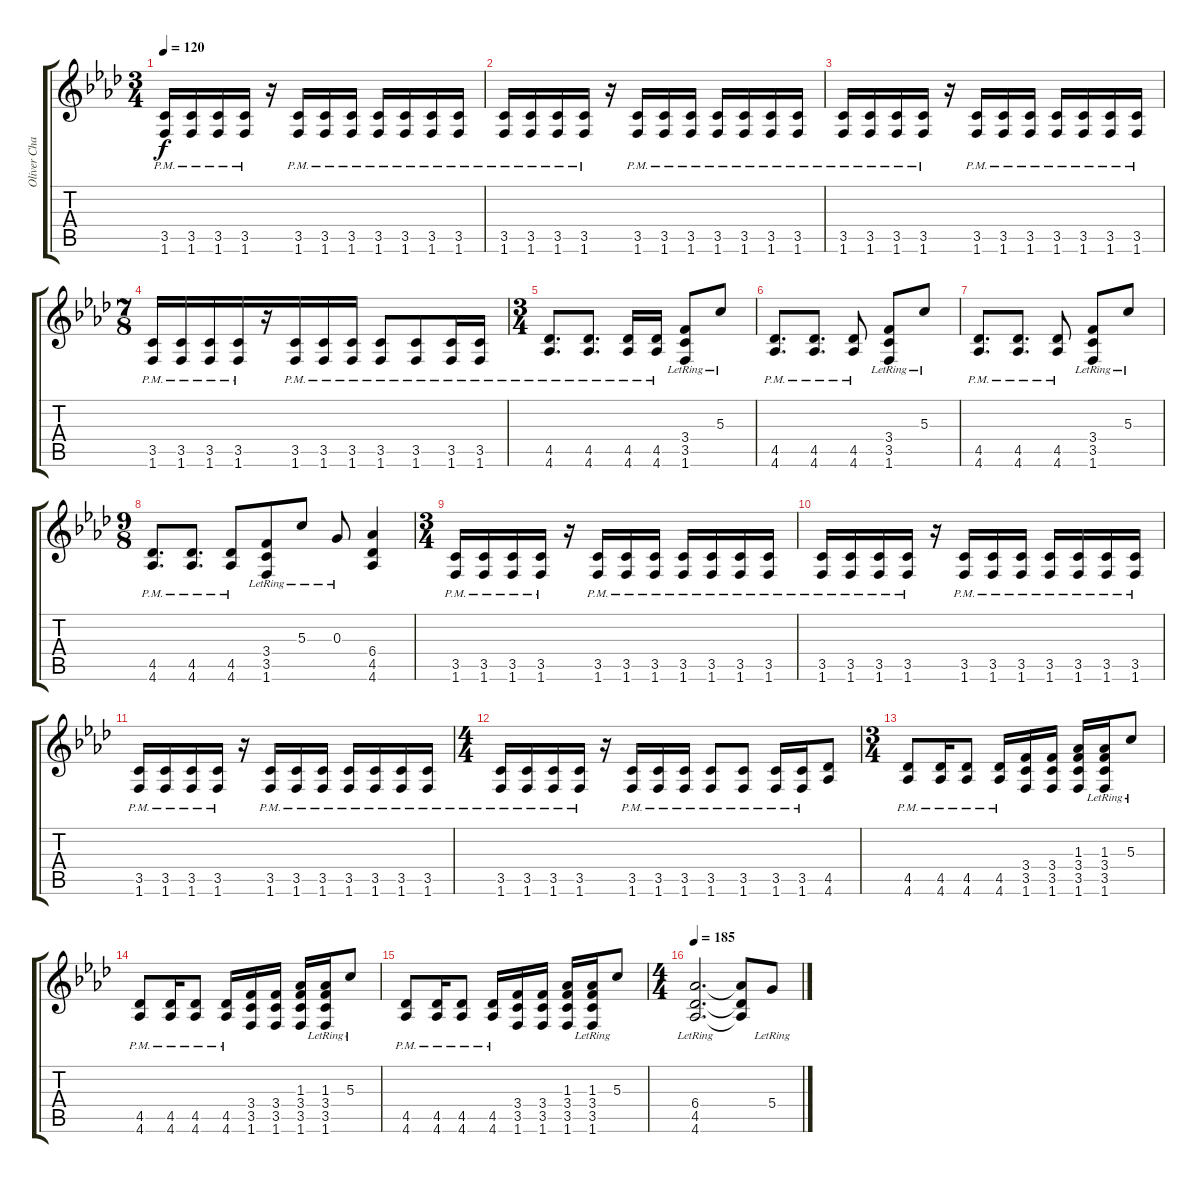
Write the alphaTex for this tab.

\track ("Oliver Chapoy" "Oliver Cha") {instrument distortionguitar}
\staff {score tabs}
\tuning (E4 B3 G3 D3 A2 E2) {hide}
\ts (3 4)
\tempo 120
\clef g2
\ks ab
(3.5{pm} 1.6{pm}).16{dy f instrument distortionguitar} (3.5{pm} 1.6{pm}).16 (3.5{pm} 1.6{pm}).16 (3.5{pm} 1.6{pm}).16 r.16 (3.5{pm} 1.6{pm}).16 (3.5{pm} 1.6{pm}).16 (3.5{pm} 1.6{pm}).16 (3.5{pm} 1.6{pm}).16 (3.5{pm} 1.6{pm}).16 (3.5{pm} 1.6{pm}).16 (3.5{pm} 1.6{pm}).16 |
(3.5{pm} 1.6{pm}).16 (3.5{pm} 1.6{pm}).16 (3.5{pm} 1.6{pm}).16 (3.5{pm} 1.6{pm}).16 r.16 (3.5{pm} 1.6{pm}).16 (3.5{pm} 1.6{pm}).16 (3.5{pm} 1.6{pm}).16 (3.5{pm} 1.6{pm}).16 (3.5{pm} 1.6{pm}).16 (3.5{pm} 1.6{pm}).16 (3.5{pm} 1.6{pm}).16 |
(3.5{pm} 1.6{pm}).16 (3.5{pm} 1.6{pm}).16 (3.5{pm} 1.6{pm}).16 (3.5{pm} 1.6{pm}).16 r.16 (3.5{pm} 1.6{pm}).16 (3.5{pm} 1.6{pm}).16 (3.5{pm} 1.6{pm}).16 (3.5{pm} 1.6{pm}).16 (3.5{pm} 1.6{pm}).16 (3.5{pm} 1.6{pm}).16 (3.5{pm} 1.6{pm}).16 |
\ts (7 8)
(3.5{pm} 1.6{pm}).16 (3.5{pm} 1.6{pm}).16 (3.5{pm} 1.6{pm}).16 (3.5{pm} 1.6{pm}).16 r.16 (3.5{pm} 1.6{pm}).16 (3.5{pm} 1.6{pm}).16 (3.5{pm} 1.6{pm}).16 (3.5{pm} 1.6{pm}).8 (3.5{pm} 1.6{pm}).8 (3.5{pm} 1.6{pm}).16 (3.5{pm} 1.6{pm}).16 |
\ts (3 4)
(4.5{pm} 4.6{pm}).8{d} (4.5{pm} 4.6{pm}).8{d} (4.5{pm} 4.6{pm}).16 (4.5{pm} 4.6{pm}).16 (3.4{lr} 3.5{lr} 1.6{lr}).8 5.3{lr}.8 |
(4.5{pm} 4.6{pm}).8{d} (4.5{pm} 4.6{pm}).8{d} (4.5{pm} 4.6{pm}).8 (3.4{lr} 3.5{lr} 1.6{lr}).8 5.3{lr}.8 |
(4.5{pm} 4.6{pm}).8{d} (4.5{pm} 4.6{pm}).8{d} (4.5{pm} 4.6{pm}).8 (3.4{lr} 3.5{lr} 1.6{lr}).8 5.3{lr}.8 |
\ts (9 8)
(4.5{pm} 4.6{pm}).8{d} (4.5{pm} 4.6{pm}).8{d} (4.5{pm} 4.6{pm}).8 (3.4{lr} 3.5{lr} 1.6{lr}).8 5.3{lr}.8 0.3{lr}.8 (6.4 4.5 4.6).4 |
\ts (3 4)
(3.5{pm} 1.6{pm}).16 (3.5{pm} 1.6{pm}).16 (3.5{pm} 1.6{pm}).16 (3.5{pm} 1.6{pm}).16 r.16 (3.5{pm} 1.6{pm}).16 (3.5{pm} 1.6{pm}).16 (3.5{pm} 1.6{pm}).16 (3.5{pm} 1.6{pm}).16 (3.5{pm} 1.6{pm}).16 (3.5{pm} 1.6{pm}).16 (3.5{pm} 1.6{pm}).16 |
(3.5{pm} 1.6{pm}).16 (3.5{pm} 1.6{pm}).16 (3.5{pm} 1.6{pm}).16 (3.5{pm} 1.6{pm}).16 r.16 (3.5{pm} 1.6{pm}).16 (3.5{pm} 1.6{pm}).16 (3.5{pm} 1.6{pm}).16 (3.5{pm} 1.6{pm}).16 (3.5{pm} 1.6{pm}).16 (3.5{pm} 1.6{pm}).16 (3.5{pm} 1.6{pm}).16 |
(3.5{pm} 1.6{pm}).16 (3.5{pm} 1.6{pm}).16 (3.5{pm} 1.6{pm}).16 (3.5{pm} 1.6{pm}).16 r.16 (3.5{pm} 1.6{pm}).16 (3.5{pm} 1.6{pm}).16 (3.5{pm} 1.6{pm}).16 (3.5{pm} 1.6{pm}).16 (3.5{pm} 1.6{pm}).16 (3.5{pm} 1.6{pm}).16 (3.5{pm} 1.6{pm}).16 |
\ts (4 4)
(3.5{pm} 1.6{pm}).16 (3.5{pm} 1.6{pm}).16 (3.5{pm} 1.6{pm}).16 (3.5{pm} 1.6{pm}).16 r.16 (3.5{pm} 1.6{pm}).16 (3.5{pm} 1.6{pm}).16 (3.5{pm} 1.6{pm}).16 (3.5{pm} 1.6{pm}).8 (3.5{pm} 1.6{pm}).8 (3.5{pm} 1.6{pm}).16 (3.5{pm} 1.6{pm}).16 (4.5 4.6).8 |
\ts (3 4)
(4.5{pm} 4.6{pm}).8 (4.5{pm} 4.6{pm}).16 (4.5{pm} 4.6{pm}).8 (4.5{pm} 4.6{pm}).16 (3.4 3.5 1.6).16 (3.4 3.5 1.6).16 (1.3 3.4 3.5 1.6).16 (1.3{lr} 3.4{lr} 3.5{lr} 1.6{lr}).16 5.3{lr}.8 |
(4.5{pm} 4.6{pm}).8 (4.5{pm} 4.6{pm}).16 (4.5{pm} 4.6{pm}).8 (4.5{pm} 4.6{pm}).16 (3.4 3.5 1.6).16 (3.4 3.5 1.6).16 (1.3 3.4 3.5 1.6).16 (1.3{lr} 3.4{lr} 3.5{lr} 1.6{lr}).16 5.3{lr}.8 |
(4.5{pm} 4.6{pm}).8 (4.5{pm} 4.6{pm}).16 (4.5{pm} 4.6{pm}).8 (4.5{pm} 4.6{pm}).16 (3.4 3.5 1.6).16 (3.4 3.5 1.6).16 (1.3 3.4 3.5 1.6).16 (1.3{lr} 3.4{lr} 3.5{lr} 1.6{lr}).16 5.3.8 |
\ts (4 4)
\tempo 185
(6.4{lr} 4.5{lr} 4.6{lr}).2{d} (6.4{t} 4.5{t} 4.6{t}).8 5.4{lr}.8
